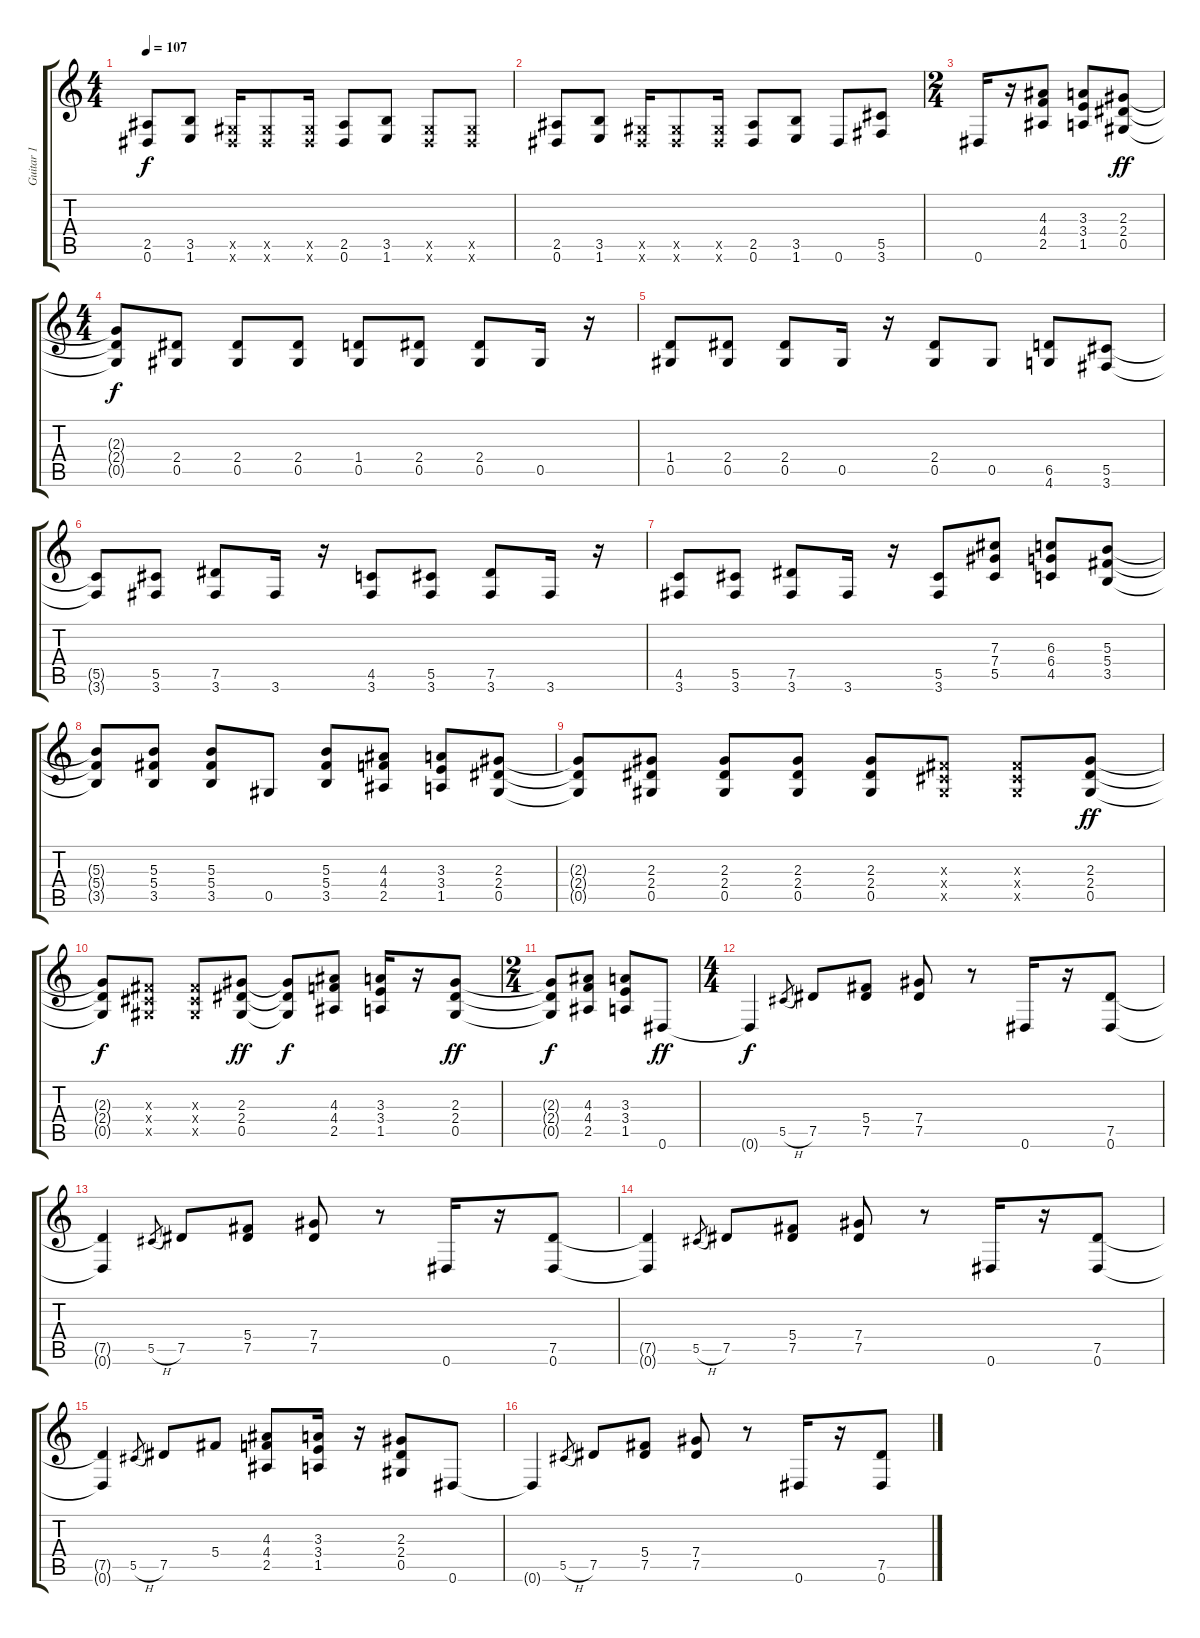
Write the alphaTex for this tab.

\track ("Guitar 1" "Guitar 1") {instrument distortionguitar}
\staff {score tabs}
\tuning (Eb4 Bb3 Gb3 Db3 Ab2 Eb2) {hide}
\ts (4 4)
\tempo 107
\clef g2
\ks c
(2.5 0.6).8{dy f} (3.5 1.6).8 (0.5{x} 0.6{x}).16 (0.5{x} 0.6{x}).8 (0.5{x} 0.6{x}).16 (2.5 0.6).8 (3.5 1.6).8 (0.5{x} 0.6{x}).8 (0.5{x} 0.6{x}).8 |
(2.5 0.6).8 (3.5 1.6).8 (0.5{x} 0.6{x}).16 (0.5{x} 0.6{x}).8 (0.5{x} 0.6{x}).16 (2.5 0.6).8 (3.5 1.6).8 0.6.8 (5.5 3.6).8 |
\ts (2 4)
0.6.16 r.16 (4.3 4.4 2.5).8 (3.3 3.4 1.5).8 (2.3 2.4 0.5).8{dy ff} |
\ts (4 4)
(2.3{t} 2.4{t} 0.5{t}).8{dy f} (2.4 0.5).8 (2.4 0.5).8 (2.4 0.5).8 (1.4 0.5).8 (2.4 0.5).8 (2.4 0.5).8 0.5.16 r.16 |
(1.4 0.5).8 (2.4 0.5).8 (2.4 0.5).8 0.5.16 r.16 (2.4 0.5).8 0.5.8 (6.5 4.6).8 (5.5 3.6).8 |
(5.5{t} 3.6{t}).8 (5.5 3.6).8 (7.5 3.6).8 3.6.16 r.16 (4.5 3.6).8 (5.5 3.6).8 (7.5 3.6).8 3.6.16 r.16 |
(4.5 3.6).8 (5.5 3.6).8 (7.5 3.6).8 3.6.16 r.16 (5.5 3.6).8 (7.3 7.4 5.5).8 (6.3 6.4 4.5).8 (5.3 5.4 3.5).8 |
(5.3{t} 5.4{t} 3.5{t}).8 (5.3 5.4 3.5).8 (5.3 5.4 3.5).8 0.5.8 (5.3 5.4 3.5).8 (4.3 4.4 2.5).8 (3.3 3.4 1.5).8 (2.3 2.4 0.5).8 |
(2.3{t} 2.4{t} 0.5{t}).8 (2.3 2.4 0.5).8 (2.3 2.4 0.5).8 (2.3 2.4 0.5).8 (2.3 2.4 0.5).8 (0.3{x} 0.4{x} 0.5{x}).8 (0.3{x} 0.4{x} 0.5{x}).8 (2.3 2.4 0.5).8{dy ff} |
(2.3{t} 2.4{t} 0.5{t}).8{dy f} (0.3{x} 0.4{x} 0.5{x}).8 (0.3{x} 0.4{x} 0.5{x}).8 (2.3 2.4 0.5).8{dy ff} (2.3{t} 2.4{t} 0.5{t}).8{dy f} (4.3 4.4 2.5).8 (3.3 3.4 1.5).16 r.16 (2.3 2.4 0.5).8{dy ff} |
\ts (2 4)
(2.3{t} 2.4{t} 0.5{t}).8{dy f} (4.3 4.4 2.5).8 (3.3 3.4 1.5).8 0.6.8{dy ff} |
\ts (4 4)
0.6{t}.4{dy f} 5.5{h}.8{gr} 7.5.8 (5.4 7.5).8 (7.4 7.5).8 r.8 0.6.16 r.16 (7.5 0.6).8 |
(7.5{t} 0.6{t}).4 5.5{h}.8{gr} 7.5.8 (5.4 7.5).8 (7.4 7.5).8 r.8 0.6.16 r.16 (7.5 0.6).8 |
(7.5{t} 0.6{t}).4 5.5{h}.8{gr} 7.5.8 (5.4 7.5).8 (7.4 7.5).8 r.8 0.6.16 r.16 (7.5 0.6).8 |
(7.5{t} 0.6{t}).4 5.5{h}.8{gr} 7.5.8 5.4.8 (4.3 4.4 2.5).8 (3.3 3.4 1.5).16 r.16 (2.3 2.4 0.5).8 0.6.8 |
0.6{t}.4 5.5{h}.8{gr} 7.5.8 (5.4 7.5).8 (7.4 7.5).8 r.8 0.6.16 r.16 (7.5 0.6).8
